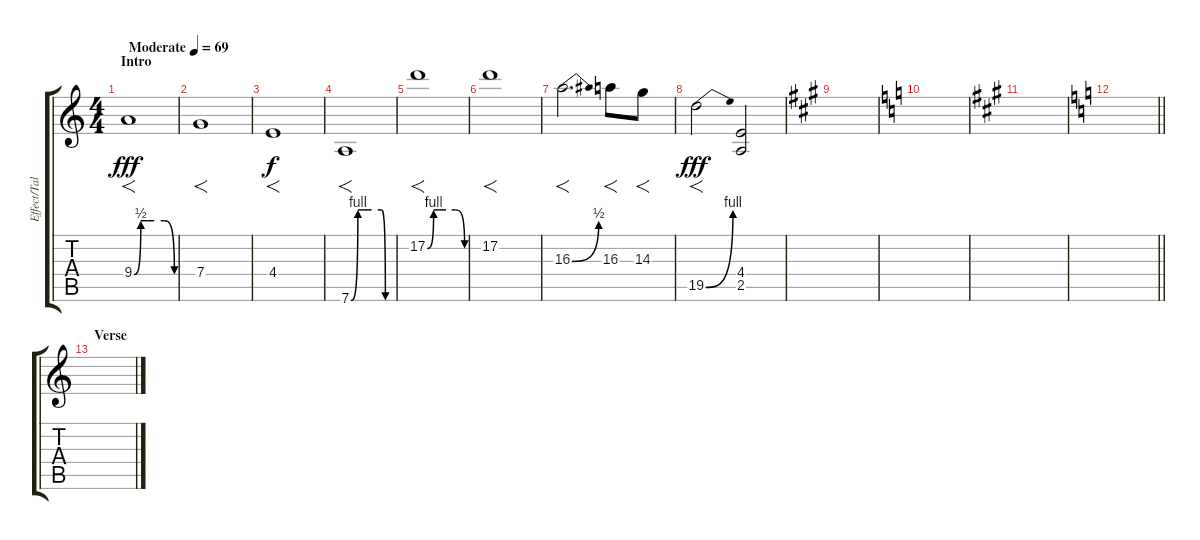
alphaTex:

\track ("Effect/Talkbox/Zack Solo" "Effect/Tal") {instrument distortionguitar}
\staff {score tabs}
\tuning (D4 A3 F3 C3 G2 D2) {hide}
\ts (4 4)
\section ("" "Intro")
\tempo (69 "Moderate")
\clef g2
\ks c
9.4{be (custom 0 0 10 2 20 2 30 2 45 2 60 0)}.1{f dy fff instrument distortionguitar} |
7.4.1{f} |
4.4.1{f dy f} |
7.6{be (custom 0 0 10 4 20 4 30 4 44 4 50 0 55 0 60 0)}.1{f} |
17.2{be (custom 0 0 10 4 20 4 30 4 45 4 60 0)}.1{f} |
17.2.1{f} |
16.3{be (bend 0 0 60 2)}.2{f d} 16.3.8{f} 14.3.8{f} |
19.5{be (bend 0 0 60 4)}.2{f dy fff} (4.4 2.5).2{balance 0} |
\ks a
|
\ks c
|
\ks a
|
\barLineRight lightlight
\ks c
|
\section ("" "Verse")
